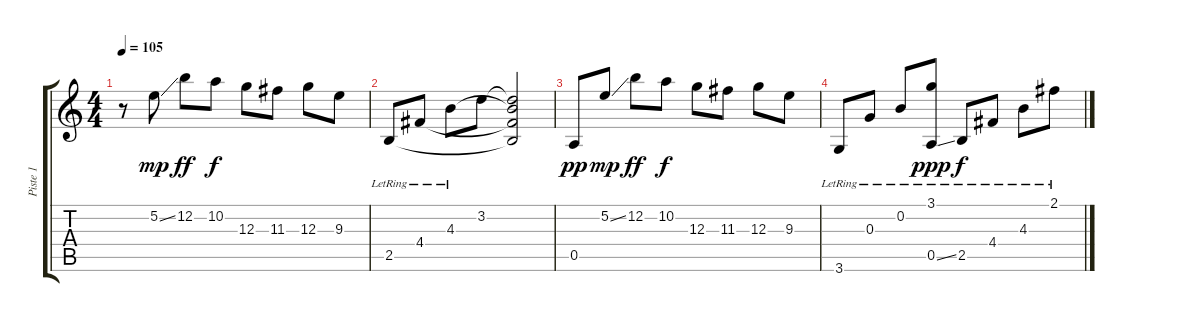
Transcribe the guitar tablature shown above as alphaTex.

\track ("Piste 1" "Piste 1") {instrument acousticguitarnylon}
\staff {score tabs}
\tuning (E4 B3 G3 D3 A2 E2) {hide}
\ts (4 4)
\tempo 105
\clef g2
\ks c
r.8{dy mp instrument acousticguitarnylon} 5.2{ss}.8 12.2.8{dy ff} 10.2.8{dy f} 12.3.8 11.3.8 12.3.8 9.3.8 |
2.5{lr}.8 4.4{lr}.8 4.3{lr}.8 3.2.8 (3.2{t} 4.3{t} 4.4{t} 2.5{t}).2 |
0.5.8{dy pp} 5.2{ss}.8{dy mp} 12.2.8{dy ff} 10.2.8{dy f} 12.3.8 11.3.8 12.3.8 9.3.8 |
3.6{lr}.8 0.3{lr}.8 0.2{lr}.8 (3.1{lr} 0.5{ss}).8{dy ppp} 2.5{lr}.8{dy f} 4.4{lr}.8 4.3{lr}.8 2.1{lr}.8
